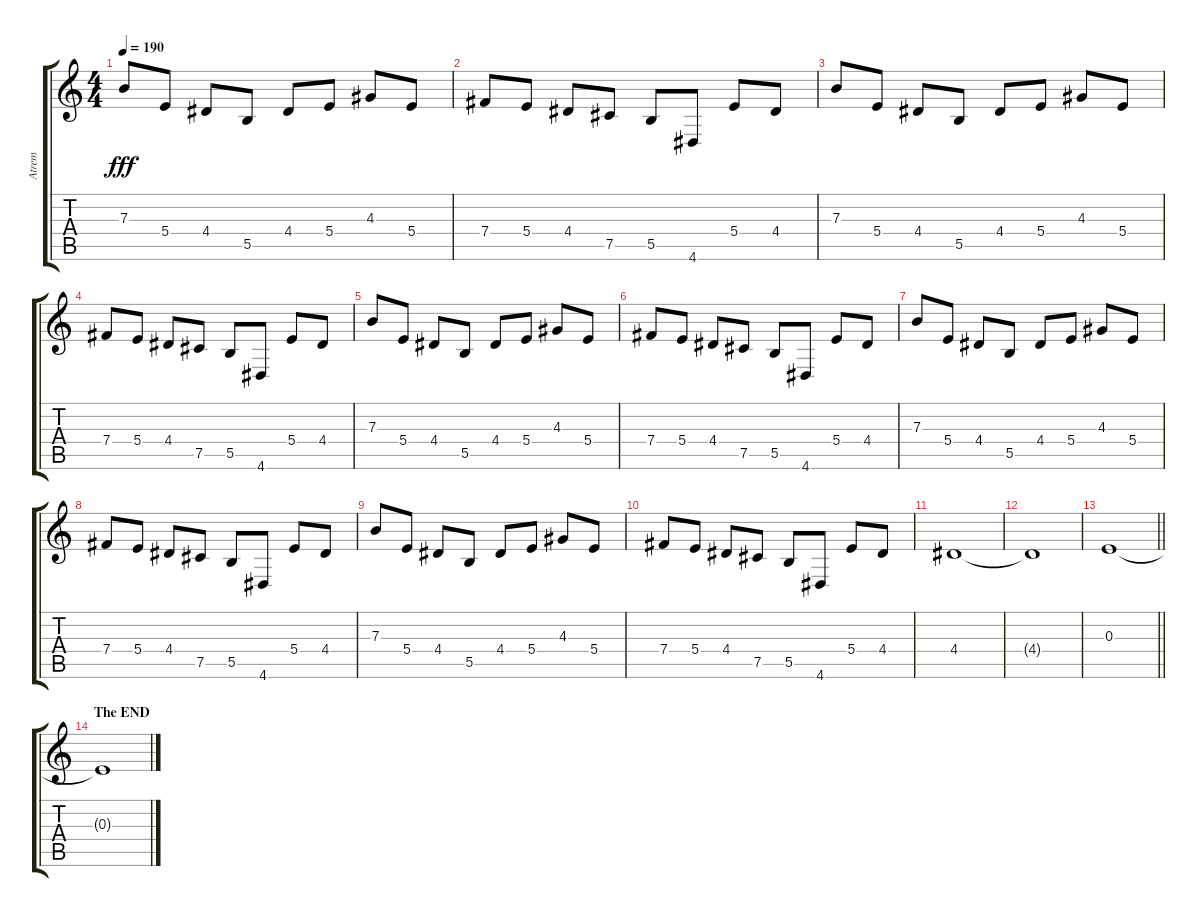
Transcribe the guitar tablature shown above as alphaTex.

\track ("Atrem" "Atrem") {instrument overdrivenguitar}
\staff {score tabs}
\tuning (Db4 Ab3 E3 B2 Gb2 B1) {hide}
\ts (4 4)
\tempo 190
\clef g2
\ks c
7.3.8{dy fff} 5.4.8 4.4.8 5.5.8 4.4.8 5.4.8 4.3.8 5.4.8 |
7.4.8 5.4.8 4.4.8 7.5.8 5.5.8 4.6.8 5.4.8 4.4.8 |
7.3.8 5.4.8 4.4.8 5.5.8 4.4.8 5.4.8 4.3.8 5.4.8 |
7.4.8 5.4.8 4.4.8 7.5.8 5.5.8 4.6.8 5.4.8 4.4.8 |
7.3.8 5.4.8 4.4.8 5.5.8 4.4.8 5.4.8 4.3.8 5.4.8 |
7.4.8 5.4.8 4.4.8 7.5.8 5.5.8 4.6.8 5.4.8 4.4.8 |
7.3.8 5.4.8 4.4.8 5.5.8 4.4.8 5.4.8 4.3.8 5.4.8 |
7.4.8 5.4.8 4.4.8 7.5.8 5.5.8 4.6.8 5.4.8 4.4.8 |
7.3.8 5.4.8 4.4.8 5.5.8 4.4.8 5.4.8 4.3.8 5.4.8 |
7.4.8 5.4.8 4.4.8 7.5.8 5.5.8 4.6.8 5.4.8 4.4.8 |
4.4.1 |
4.4{t}.1 |
\barLineRight lightlight
0.3.1 |
\section ("" "The END")
0.3{t}.1
